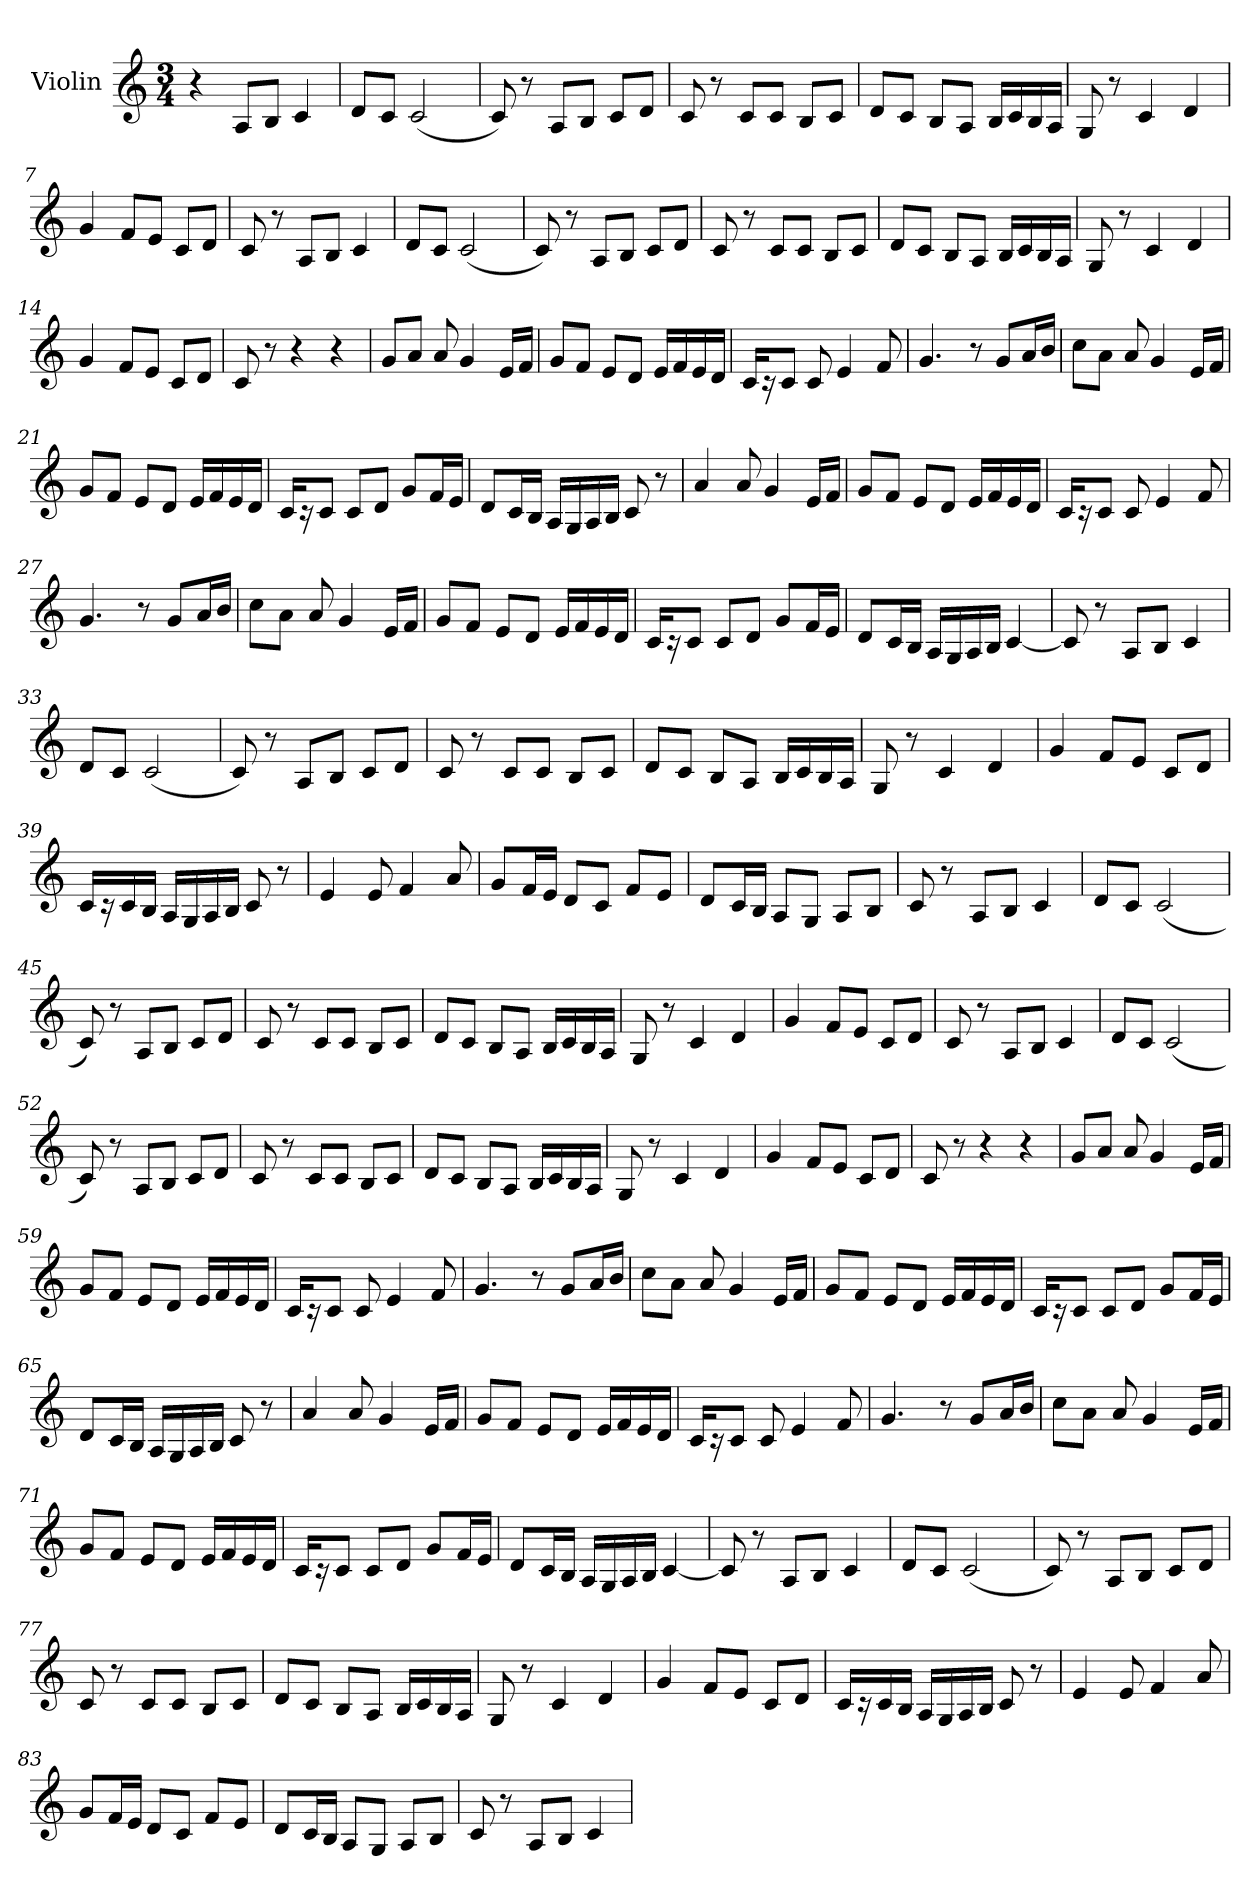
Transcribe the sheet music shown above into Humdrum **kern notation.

**kern
*part1
*staff1
*I"Violin
*clefG2
*k[]
*M3/4
*MM55
=1
4r
8A/L
8B/J
4c/
=2
8d/L
8c/J
(<2c/
=3
8c/)
8r
8A/L
8B/J
8c/L
8d/J
=4
8c/
8r
8c/L
8c/J
8B/L
8c/J
=5
8d/L
8c/J
8B/L
8A/J
16B/LL
16c/
16B/
16A/JJ
!!LO:LB:g=z
=6
8G/
8r
4c/
4d/
=7
4g/
8f/L
8e/J
8c/L
8d/J
=8
8c/
8r
8A/L
8B/J
4c/
=9
8d/L
8c/J
(<2c/
=10
8c/)
8r
8A/L
8B/J
8c/L
8d/J
=11
8c/
8r
8c/L
8c/J
8B/L
8c/J
!!LO:LB:g=z
=12
8d/L
8c/J
8B/L
8A/J
16B/LL
16c/
16B/
16A/JJ
=13
8G/
8r
4c/
4d/
=14
4g/
8f/L
8e/J
8c/L
8d/J
=15
8c/
8r
4r
4r
=16
8g/L
8a/J
8a/
4g/
16e/LL
16f/JJ
=17
8g/L
8f/J
8e/L
8d/J
16e/LL
16f/
16e/
16d/JJ
!!LO:LB:g=z
=18
16c/KL
16r
8c/J
8c/
4e/
8f/
=19
4.g/
8r
8g/L
16a/L
16b/JJ
=20
8cc\L
8a\J
8a/
4g/
16e/LL
16f/JJ
=21
8g/L
8f/J
8e/L
8d/J
16e/LL
16f/
16e/
16d/JJ
=22
16c/KL
16r
8c/J
8c/L
8d/J
8g/L
16f/L
16e/JJ
!!LO:LB:g=z
=23
8d/L
16c/L
16B/JJ
16A/LL
16G/
16A/
16B/JJ
8c/
8r
=24
4a/
8a/
4g/
16e/LL
16f/JJ
=25
8g/L
8f/J
8e/L
8d/J
16e/LL
16f/
16e/
16d/JJ
=26
16c/KL
16r
8c/J
8c/
4e/
8f/
=27
4.g/
8r
8g/L
16a/L
16b/JJ
!!LO:LB:g=z
=28
8cc\L
8a\J
8a/
4g/
16e/LL
16f/JJ
=29
8g/L
8f/J
8e/L
8d/J
16e/LL
16f/
16e/
16d/JJ
=30
16c/KL
16r
8c/J
8c/L
8d/J
8g/L
16f/L
16e/JJ
=31
8d/L
16c/L
16B/JJ
16A/LL
16G/
16A/
16B/JJ
[4c/
=32
8c/]
8r
8A/L
8B/J
4c/
!!LO:LB:g=z
=33
8d/L
8c/J
(<2c/
=34
8c/)
8r
8A/L
8B/J
8c/L
8d/J
=35
8c/
8r
8c/L
8c/J
8B/L
8c/J
=36
8d/L
8c/J
8B/L
8A/J
16B/LL
16c/
16B/
16A/JJ
=37
8G/
8r
4c/
4d/
=38
4g/
8f/L
8e/J
8c/L
8d/J
!!LO:PB:g=z
=39
16c/LL
16r
16c/
16B/JJ
16A/LL
16G/
16A/
16B/JJ
8c/
8r
=40
4e/
8e/
4f/
8a/
=41
8g/L
16f/L
16e/JJ
8d/L
8c/J
8f/L
8e/J
=42
8d/L
16c/L
16B/JJ
8A/L
8G/J
8A/L
8B/J
=43
8c/
8r
8A/L
8B/J
4c/
!!LO:PB:g=z
=44
8d/L
8c/J
(<2c/
=45
8c/)
8r
8A/L
8B/J
8c/L
8d/J
=46
8c/
8r
8c/L
8c/J
8B/L
8c/J
=47
8d/L
8c/J
8B/L
8A/J
16B/LL
16c/
16B/
16A/JJ
=48
8G/
8r
4c/
4d/
=49
4g/
8f/L
8e/J
8c/L
8d/J
!!LO:LB:g=z
=50
8c/
8r
8A/L
8B/J
4c/
=51
8d/L
8c/J
(<2c/
=52
8c/)
8r
8A/L
8B/J
8c/L
8d/J
=53
8c/
8r
8c/L
8c/J
8B/L
8c/J
=54
8d/L
8c/J
8B/L
8A/J
16B/LL
16c/
16B/
16A/JJ
=55
8G/
8r
4c/
4d/
!!LO:LB:g=z
=56
4g/
8f/L
8e/J
8c/L
8d/J
=57
8c/
8r
4r
4r
=58
8g/L
8a/J
8a/
4g/
16e/LL
16f/JJ
=59
8g/L
8f/J
8e/L
8d/J
16e/LL
16f/
16e/
16d/JJ
=60
16c/KL
16r
8c/J
8c/
4e/
8f/
=61
4.g/
8r
8g/L
16a/L
16b/JJ
!!LO:LB:g=z
=62
8cc\L
8a\J
8a/
4g/
16e/LL
16f/JJ
=63
8g/L
8f/J
8e/L
8d/J
16e/LL
16f/
16e/
16d/JJ
=64
16c/KL
16r
8c/J
8c/L
8d/J
8g/L
16f/L
16e/JJ
=65
8d/L
16c/L
16B/JJ
16A/LL
16G/
16A/
16B/JJ
8c/
8r
=66
4a/
8a/
4g/
16e/LL
16f/JJ
!!LO:LB:g=z
=67
8g/L
8f/J
8e/L
8d/J
16e/LL
16f/
16e/
16d/JJ
=68
16c/KL
16r
8c/J
8c/
4e/
8f/
=69
4.g/
8r
8g/L
16a/L
16b/JJ
=70
8cc\L
8a\J
8a/
4g/
16e/LL
16f/JJ
=71
8g/L
8f/J
8e/L
8d/J
16e/LL
16f/
16e/
16d/JJ
!!LO:LB:g=z
=72
16c/KL
16r
8c/J
8c/L
8d/J
8g/L
16f/L
16e/JJ
=73
8d/L
16c/L
16B/JJ
16A/LL
16G/
16A/
16B/JJ
[4c/
=74
8c/]
8r
8A/L
8B/J
4c/
=75
8d/L
8c/J
(<2c/
=76
8c/)
8r
8A/L
8B/J
8c/L
8d/J
!!LO:LB:g=z
=77
8c/
8r
8c/L
8c/J
8B/L
8c/J
=78
8d/L
8c/J
8B/L
8A/J
16B/LL
16c/
16B/
16A/JJ
=79
8G/
8r
4c/
4d/
=80
4g/
8f/L
8e/J
8c/L
8d/J
=81
16c/LL
16r
16c/
16B/JJ
16A/LL
16G/
16A/
16B/JJ
8c/
8r
!!LO:LB:g=z
=82
4e/
8e/
4f/
8a/
=83
8g/L
16f/L
16e/JJ
8d/L
8c/J
8f/L
8e/J
=84
8d/L
16c/L
16B/JJ
8A/L
8G/J
8A/L
8B/J
=85
8c/
8r
8A/L
8B/J
4c/
=
*-
